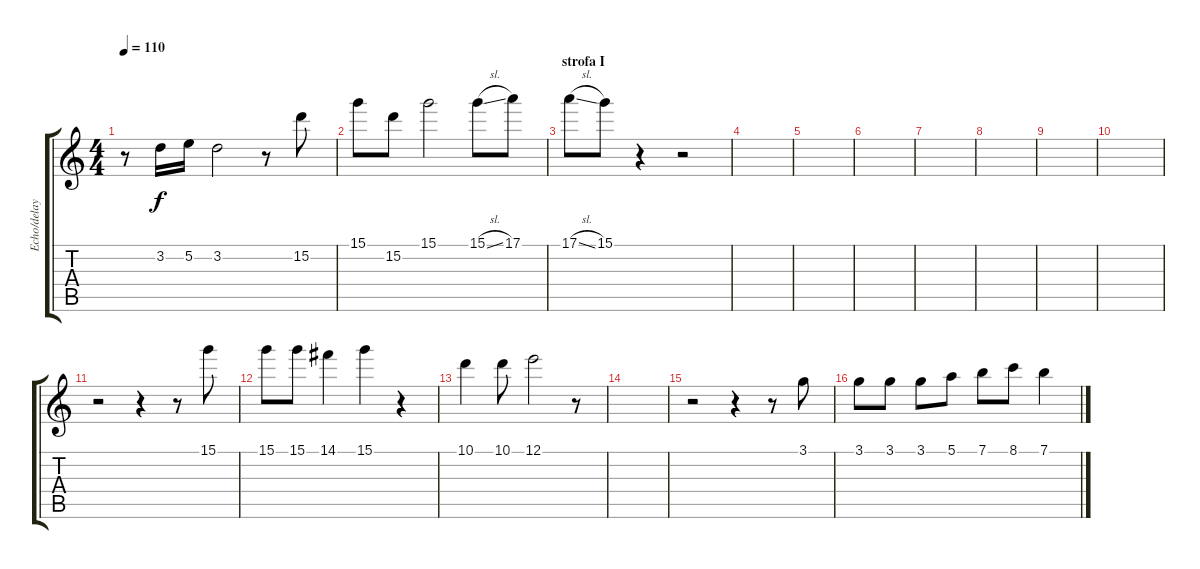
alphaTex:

\track ("Echo/delay FX" "Echo/delay") {instrument overdrivenguitar}
\staff {score tabs}
\tuning (E4 B3 G3 D3 A2 E2) {hide}
\ts (4 4)
\tempo 110
\clef g2
\ks c
r.8{dy f} 3.2.16 5.2.16 3.2.2 r.8 15.2.8 |
15.1.8 15.2.8 15.1.2 15.1{sl}.8 17.1.8 |
\section ("" "strofa I")
17.1{sl}.8 15.1.8 r.4 r.2 |
|
|
|
|
|
|
|
r.2 r.4 r.8 15.1.8 |
15.1.8 15.1.8 14.1.4 15.1.4 r.4 |
10.1.4 10.1.8 12.1.2 r.8 |
|
r.2 r.4 r.8 3.1.8 |
3.1.8 3.1.8 3.1.8 5.1.8 7.1.8 8.1.8 7.1.4
